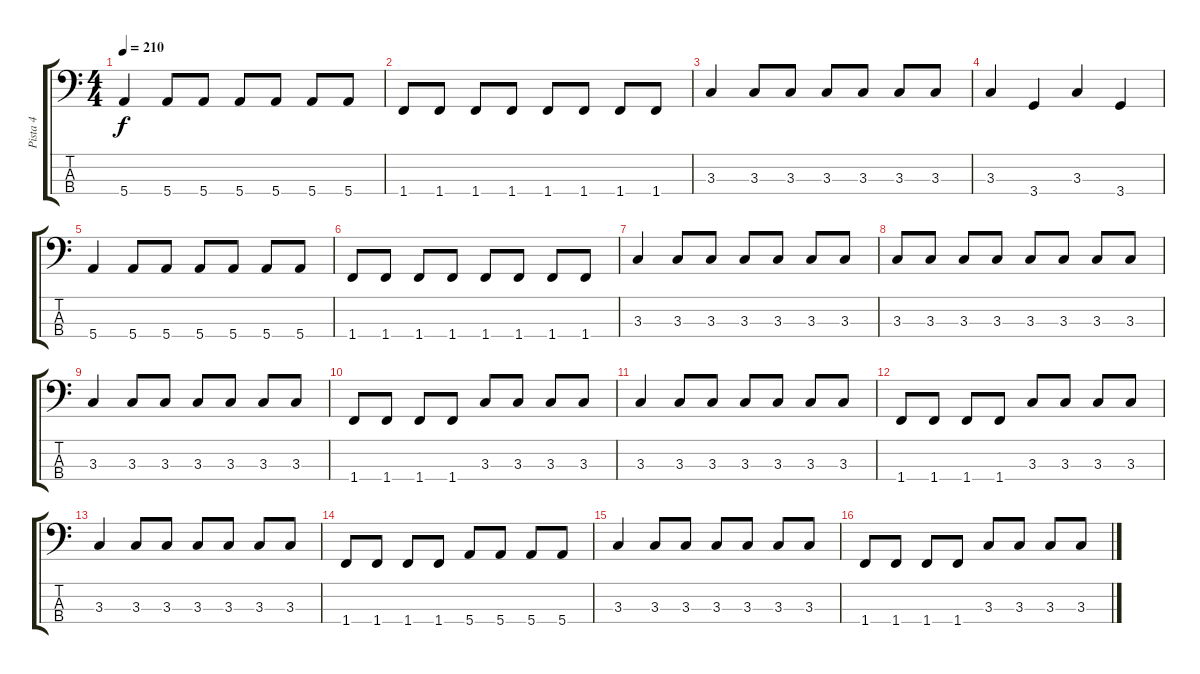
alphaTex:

\track ("Pista 4" "Pista 4") {instrument electricbassfinger}
\staff {score tabs}
\tuning (G2 D2 A1 E1) {hide}
\ts (4 4)
\tempo 210
\clef f4
\ks c
5.4.4{dy f} 5.4.8 5.4.8 5.4.8 5.4.8 5.4.8 5.4.8 |
1.4.8 1.4.8 1.4.8 1.4.8 1.4.8 1.4.8 1.4.8 1.4.8 |
3.3.4 3.3.8 3.3.8 3.3.8 3.3.8 3.3.8 3.3.8 |
3.3.4 3.4.4 3.3.4 3.4.4 |
5.4.4 5.4.8 5.4.8 5.4.8 5.4.8 5.4.8 5.4.8 |
1.4.8 1.4.8 1.4.8 1.4.8 1.4.8 1.4.8 1.4.8 1.4.8 |
3.3.4 3.3.8 3.3.8 3.3.8 3.3.8 3.3.8 3.3.8 |
3.3.8 3.3.8 3.3.8 3.3.8 3.3.8 3.3.8 3.3.8 3.3.8 |
3.3.4 3.3.8 3.3.8 3.3.8 3.3.8 3.3.8 3.3.8 |
1.4.8 1.4.8 1.4.8 1.4.8 3.3.8 3.3.8 3.3.8 3.3.8 |
3.3.4 3.3.8 3.3.8 3.3.8 3.3.8 3.3.8 3.3.8 |
1.4.8 1.4.8 1.4.8 1.4.8 3.3.8 3.3.8 3.3.8 3.3.8 |
3.3.4 3.3.8 3.3.8 3.3.8 3.3.8 3.3.8 3.3.8 |
1.4.8 1.4.8 1.4.8 1.4.8 5.4.8 5.4.8 5.4.8 5.4.8 |
3.3.4 3.3.8 3.3.8 3.3.8 3.3.8 3.3.8 3.3.8 |
1.4.8 1.4.8 1.4.8 1.4.8 3.3.8 3.3.8 3.3.8 3.3.8
